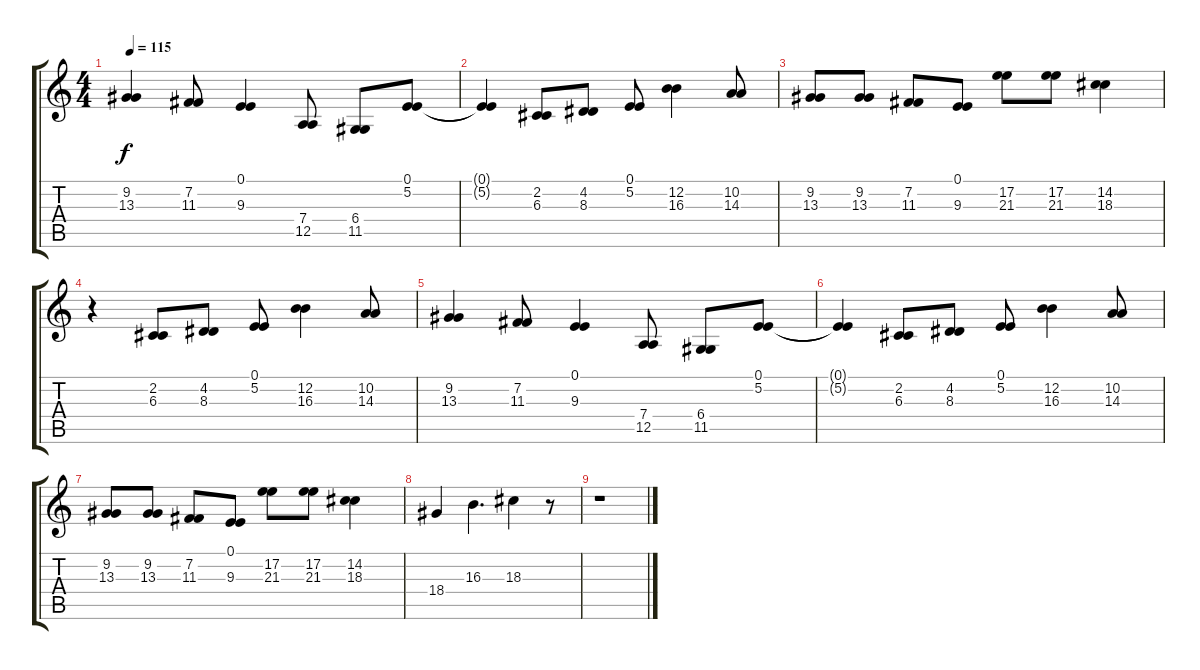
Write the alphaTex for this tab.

\track "" {instrument lead2sawtooth}
\staff {score tabs}
\tuning (E4 B3 G3 D3 A2 E2) {hide}
\ts (4 4)
\tempo 115
\clef g2
\ks c
(9.2 13.3).4{dy f} (7.2 11.3).8 (0.1 9.3).4 (7.4 12.5).8 (6.4 11.5).8 (0.1 5.2).8 |
(0.1{t} 5.2{t}).4 (2.2 6.3).8 (4.2 8.3).8 (0.1 5.2).8 (12.2 16.3).4 (10.2 14.3).8 |
(9.2 13.3).8 (9.2 13.3).8 (7.2 11.3).8 (0.1 9.3).8 (17.2 21.3).8 (17.2 21.3).8 (14.2 18.3).4 |
r.4 (2.2 6.3).8 (4.2 8.3).8 (0.1 5.2).8 (12.2 16.3).4 (10.2 14.3).8 |
(9.2 13.3).4 (7.2 11.3).8 (0.1 9.3).4 (7.4 12.5).8 (6.4 11.5).8 (0.1 5.2).8 |
(0.1{t} 5.2{t}).4 (2.2 6.3).8 (4.2 8.3).8 (0.1 5.2).8 (12.2 16.3).4 (10.2 14.3).8 |
(9.2 13.3).8 (9.2 13.3).8 (7.2 11.3).8 (0.1 9.3).8 (17.2 21.3).8 (17.2 21.3).8 (14.2 18.3).4 |
18.4.4 16.3.4{d} 18.3.4 r.8 |
r.1
